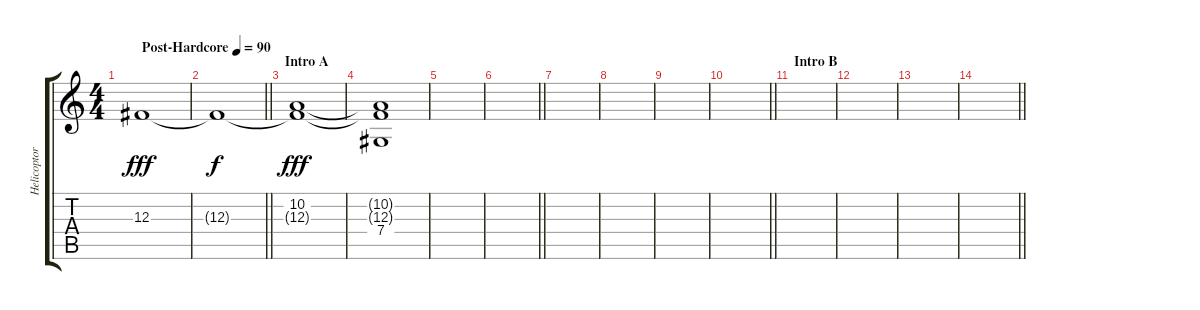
\track ("Helicoptor Sound" "Helicoptor") {instrument helicopter}
\staff {score tabs}
\tuning (Eb4 B3 Gb3 Db3 Ab2 Eb2) {hide}
\ts (4 4)
\tempo (90 "Post-Hardcore")
\clef g2
\ks c
12.3.1{dy fff volume 0 balance 0 instrument helicopter} |
\barLineRight lightlight
12.3{t}.1{dy f} |
\section ("" "Intro A")
(10.2 12.3{t}).1{dy fff} |
(10.2{t} 12.3{t} 7.4).1 |
|
\barLineRight lightlight
|
|
|
|
\barLineRight lightlight
|
\section ("" "Intro B")
|
|
|
\barLineRight lightlight
